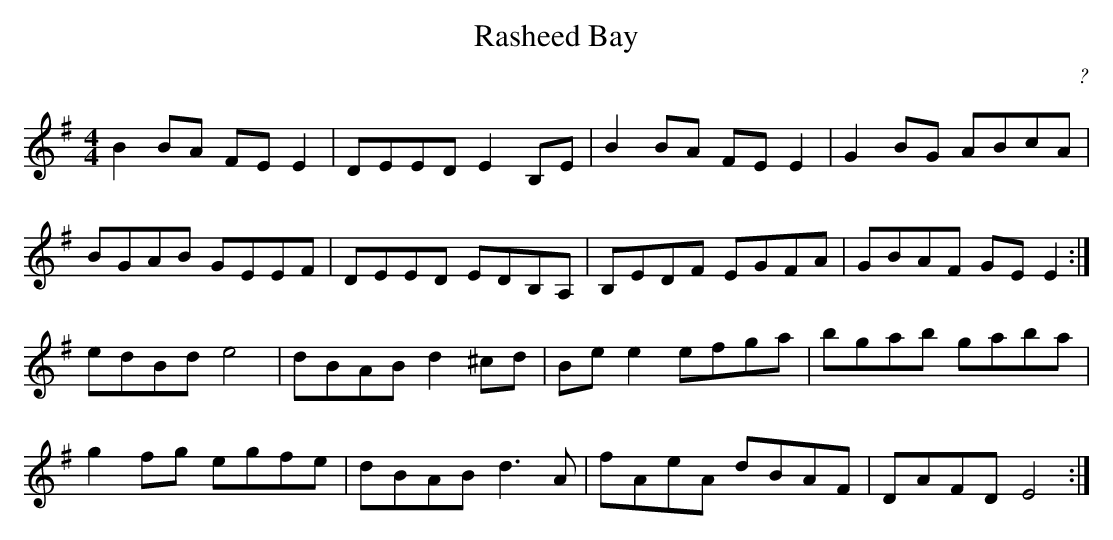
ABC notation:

X:1
T:Rasheed Bay
C:?
M:4/4
L:1/8
K:Em
B2 BA FE E2 | DEED E2 B,E | B2 BA FE E2 | G2 BG ABcA |
BGAB GEEF | DEED EDB,A, | B,EDF EGFA | GBAF GE E2 :|
edBd e4 | dBAB d2 ^cd | Be e2 efga | bgab gaba |
g2 fg egfe | dBAB d3 A | fAeA dBAF | DAFD E4 :|
